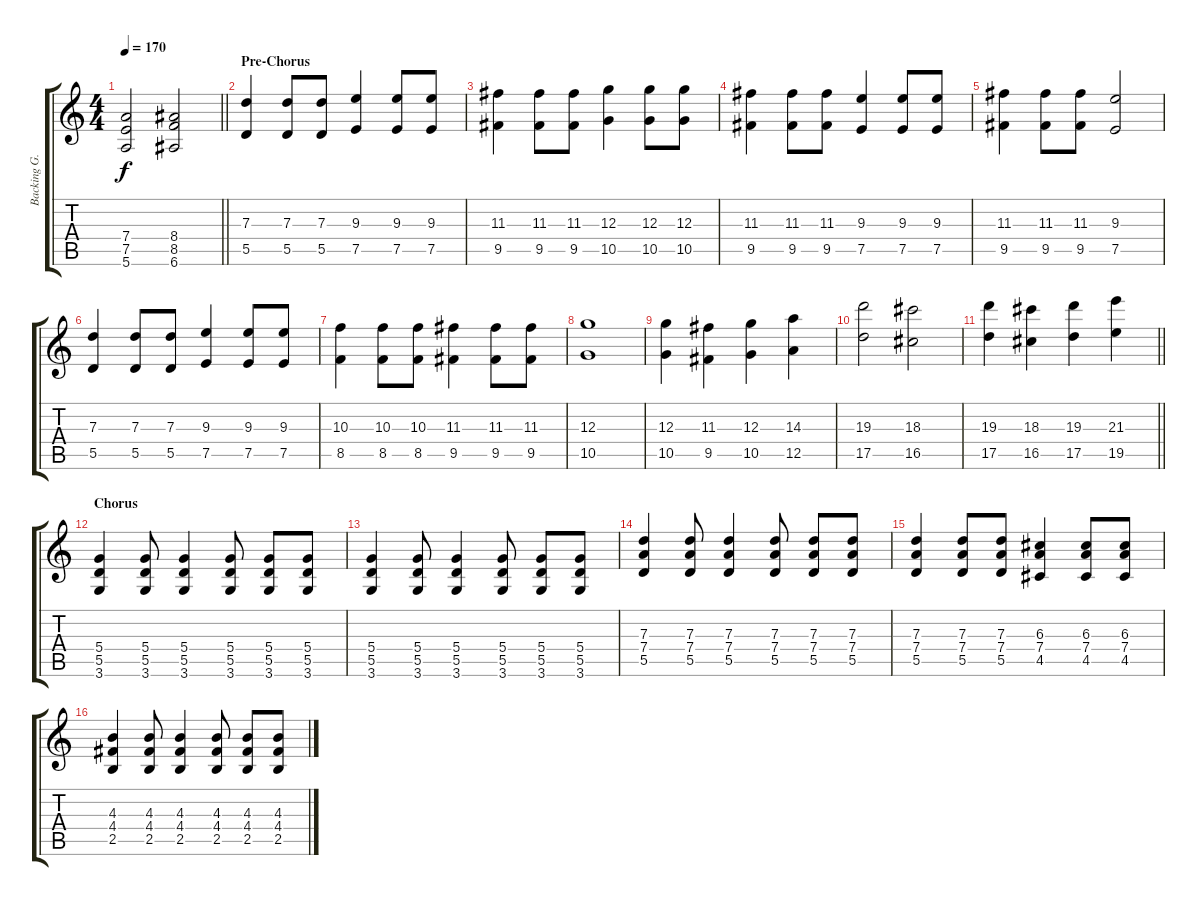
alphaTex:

\track ("Backing G. 2" "Backing G.") {instrument overdrivenguitar}
\staff {score tabs}
\tuning (E4 B3 G3 D3 A2 E2) {hide}
\ts (4 4)
\tempo 170
\clef g2
\barLineRight lightlight
\ks c
(7.4 7.5 5.6).2{dy f} (8.4 8.5 6.6).2 |
\section ("" "Pre-Chorus")
(7.3 5.5).4 (7.3 5.5).8 (7.3 5.5).8 (9.3 7.5).4 (9.3 7.5).8 (9.3 7.5).8 |
(11.3 9.5).4 (11.3 9.5).8 (11.3 9.5).8 (12.3 10.5).4 (12.3 10.5).8 (12.3 10.5).8 |
(11.3 9.5).4 (11.3 9.5).8 (11.3 9.5).8 (9.3 7.5).4 (9.3 7.5).8 (9.3 7.5).8 |
(11.3 9.5).4 (11.3 9.5).8 (11.3 9.5).8 (9.3 7.5).2 |
(7.3 5.5).4 (7.3 5.5).8 (7.3 5.5).8 (9.3 7.5).4 (9.3 7.5).8 (9.3 7.5).8 |
(10.3 8.5).4 (10.3 8.5).8 (10.3 8.5).8 (11.3 9.5).4 (11.3 9.5).8 (11.3 9.5).8 |
(12.3 10.5).1 |
(12.3 10.5).4 (11.3 9.5).4 (12.3 10.5).4 (14.3 12.5).4 |
(19.3 17.5).2 (18.3 16.5).2 |
\barLineRight lightlight
(19.3 17.5).4 (18.3 16.5).4 (19.3 17.5).4 (21.3 19.5).4 |
\section ("" "Chorus")
(5.4 5.5 3.6).4 (5.4 5.5 3.6).8 (5.4 5.5 3.6).4 (5.4 5.5 3.6).8 (5.4 5.5 3.6).8 (5.4 5.5 3.6).8 |
(5.4 5.5 3.6).4 (5.4 5.5 3.6).8 (5.4 5.5 3.6).4 (5.4 5.5 3.6).8 (5.4 5.5 3.6).8 (5.4 5.5 3.6).8 |
(7.3 7.4 5.5).4 (7.3 7.4 5.5).8 (7.3 7.4 5.5).4 (7.3 7.4 5.5).8 (7.3 7.4 5.5).8 (7.3 7.4 5.5).8 |
(7.3 7.4 5.5).4 (7.3 7.4 5.5).8 (7.3 7.4 5.5).8 (6.3 7.4 4.5).4 (6.3 7.4 4.5).8 (6.3 7.4 4.5).8 |
(4.3 4.4 2.5).4 (4.3 4.4 2.5).8 (4.3 4.4 2.5).4 (4.3 4.4 2.5).8 (4.3 4.4 2.5).8 (4.3 4.4 2.5).8
